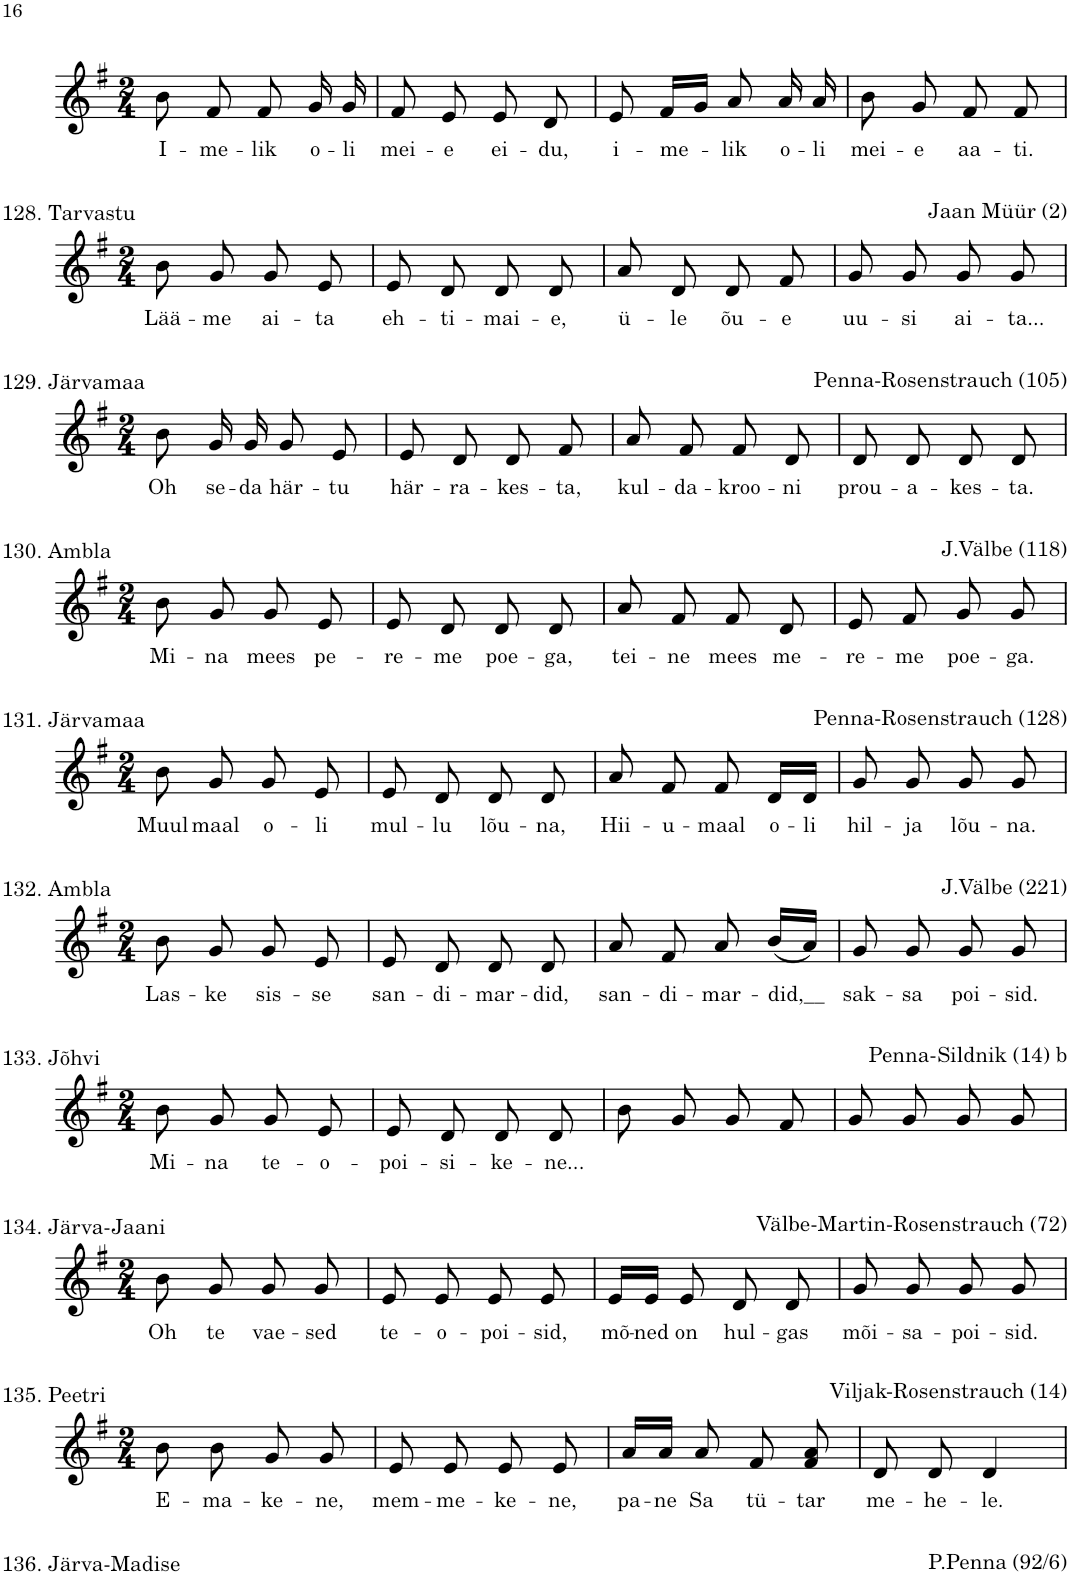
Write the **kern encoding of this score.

**kern	**text
*part1	*part1
*staff1	*staff1
*I"Piano	*
*I'Pno.	*
!!LO:PB:g=z
*clefG2	*
*k[f#]	*
*M2/4	*
=1	=1
!	!LO:LY:b
8b\	I-
!	!LO:LY:b
8f#/	-me-
!	!LO:LY:b
8f#/	-lik
!	!LO:LY:b
16g/	o-
!	!LO:LY:b
16g/	-li
=2	=2
!	!LO:LY:b
8f#/	mei-
!	!LO:LY:b
8e/	-e
!	!LO:LY:b
8e/	ei-
!	!LO:LY:b
8d/	-du,
=3	=3
!	!LO:LY:b
8e/	i-
!	!LO:LY:b
16f#/LL	-me-
16g/JJ	.
!	!LO:LY:b
8a/	-lik
!	!LO:LY:b
16a/	o-
!	!LO:LY:b
16a/	-li
=4	=4
!	!LO:LY:b
8b\	mei-
!	!LO:LY:b
8g/	-e
!	!LO:LY:b
8f#/	aa-
!	!LO:LY:b
8f#/	-ti.
!!LO:LB:g=z
=1	=1
*k[f#]	*
*M2/4	*
!	!LO:LY:b
8b\	Lää-
!	!LO:LY:b
8g/	-me
!	!LO:LY:b
8g/	ai-
!	!LO:LY:b
8e/	-ta
=2	=2
!	!LO:LY:b
8e/	eh-
!	!LO:LY:b
8d/	-ti-
!	!LO:LY:b
8d/	-mai-
!	!LO:LY:b
8d/	-e,
=3	=3
!	!LO:LY:b
8a/	ü-
!	!LO:LY:b
8d/	-le
!	!LO:LY:b
8d/	õu-
!	!LO:LY:b
8f#/	-e
=4	=4
!	!LO:LY:b
8g/	uu-
!	!LO:LY:b
8g/	-si
!	!LO:LY:b
8g/	ai-
!	!LO:LY:b
8g/	-ta...
!!LO:LB:g=z
=1	=1
*k[f#]	*
*M2/4	*
!	!LO:LY:b
8b\	Oh
!	!LO:LY:b
16g/	se-
!	!LO:LY:b
16g/	-da
!	!LO:LY:b
8g/	här-
!	!LO:LY:b
8e/	-tu
=2	=2
!	!LO:LY:b
8e/	här-
!	!LO:LY:b
8d/	-ra-
!	!LO:LY:b
8d/	-kes-
!	!LO:LY:b
8f#/	-ta,
=3	=3
!	!LO:LY:b
8a/	kul-
!	!LO:LY:b
8f#/	-da-
!	!LO:LY:b
8f#/	-kroo-
!	!LO:LY:b
8d/	-ni
=4	=4
!	!LO:LY:b
8d/	prou-
!	!LO:LY:b
8d/	-a-
!	!LO:LY:b
8d/	-kes-
!	!LO:LY:b
8d/	-ta.
!!LO:LB:g=z
=1	=1
*k[f#]	*
*M2/4	*
!	!LO:LY:b
8b\	Mi-
!	!LO:LY:b
8g/	-na
!	!LO:LY:b
8g/	mees
!	!LO:LY:b
8e/	pe-
=2	=2
!	!LO:LY:b
8e/	-re-
!	!LO:LY:b
8d/	-me
!	!LO:LY:b
8d/	poe-
!	!LO:LY:b
8d/	-ga,
=3	=3
!	!LO:LY:b
8a/	tei-
!	!LO:LY:b
8f#/	-ne
!	!LO:LY:b
8f#/	mees
!	!LO:LY:b
8d/	me-
=4	=4
!	!LO:LY:b
8e/	-re-
!	!LO:LY:b
8f#/	-me
!	!LO:LY:b
8g/	poe-
!	!LO:LY:b
8g/	-ga.
!!LO:LB:g=z
=1	=1
*k[f#]	*
*M2/4	*
!	!LO:LY:b
8b\	Muul
!	!LO:LY:b
8g/	maal
!	!LO:LY:b
8g/	o-
!	!LO:LY:b
8e/	-li
=2	=2
!	!LO:LY:b
8e/	mul-
!	!LO:LY:b
8d/	-lu
!	!LO:LY:b
8d/	lõu-
!	!LO:LY:b
8d/	-na,
=3	=3
!	!LO:LY:b
8a/	Hii-
!	!LO:LY:b
8f#/	-u-
!	!LO:LY:b
8f#/	-maal
!	!LO:LY:b
16d/LL	o-
!	!LO:LY:b
16d/JJ	-li
=4	=4
!	!LO:LY:b
8g/	hil-
!	!LO:LY:b
8g/	-ja
!	!LO:LY:b
8g/	lõu-
!	!LO:LY:b
8g/	-na.
!!LO:LB:g=z
=1	=1
*k[f#]	*
*M2/4	*
!	!LO:LY:b
8b\	Las-
!	!LO:LY:b
8g/	-ke
!	!LO:LY:b
8g/	sis-
!	!LO:LY:b
8e/	-se
=2	=2
!	!LO:LY:b
8e/	san-
!	!LO:LY:b
8d/	-di-
!	!LO:LY:b
8d/	-mar-
!	!LO:LY:b
8d/	-did,
=3	=3
!	!LO:LY:b
8a/	san-
!	!LO:LY:b
8f#/	-di-
!	!LO:LY:b
8a/	-mar-
!	!LO:LY:b
(16b/LL	-did,__
16a/JJ)	.
=4	=4
!	!LO:LY:b
8g/	sak-
!	!LO:LY:b
8g/	-sa
!	!LO:LY:b
8g/	poi-
!	!LO:LY:b
8g/	-sid.
!!LO:LB:g=z
=1	=1
*k[f#]	*
*M2/4	*
!	!LO:LY:b
8b\	Mi-
!	!LO:LY:b
8g/	-na
!	!LO:LY:b
8g/	te-
!	!LO:LY:b
8e/	-o-
=2	=2
!	!LO:LY:b
8e/	-poi-
!	!LO:LY:b
8d/	-si-
!	!LO:LY:b
8d/	-ke-
!	!LO:LY:b
8d/	-ne...
=3	=3
8b\	.
8g/	.
8g/	.
8f#/	.
=4	=4
8g/	.
8g/	.
8g/	.
8g/	.
!!LO:LB:g=z
=1	=1
*k[f#]	*
*M2/4	*
!	!LO:LY:b
8b\	Oh
!	!LO:LY:b
8g/	te
!	!LO:LY:b
8g/	vae-
!	!LO:LY:b
8g/	-sed
=2	=2
!	!LO:LY:b
8e/	te-
!	!LO:LY:b
8e/	-o-
!	!LO:LY:b
8e/	-poi-
!	!LO:LY:b
8e/	-sid,
=3	=3
!	!LO:LY:b
16e/LL	mõ-
!	!LO:LY:b
16e/JJ	-ned
!	!LO:LY:b
8e/	on
!	!LO:LY:b
8d/	hul-
!	!LO:LY:b
8d/	-gas
=4	=4
!	!LO:LY:b
8g/	mõi-
!	!LO:LY:b
8g/	-sa-
!	!LO:LY:b
8g/	-poi-
!	!LO:LY:b
8g/	-sid.
!!LO:LB:g=z
=1	=1
*k[f#]	*
*M2/4	*
!	!LO:LY:b
8b\	E-
!	!LO:LY:b
8b\	-ma-
!	!LO:LY:b
8g/	-ke-
!	!LO:LY:b
8g/	-ne,
=2	=2
!	!LO:LY:b
8e/	mem-
!	!LO:LY:b
8e/	-me-
!	!LO:LY:b
8e/	-ke-
!	!LO:LY:b
8e/	-ne,
=3	=3
!	!LO:LY:b
16a/LL	pa-
!	!LO:LY:b
16a/JJ	-ne
!	!LO:LY:b
8a/	Sa
!	!LO:LY:b
8f#/	tü-
!	!LO:LY:b
8f#/ 8a/	-tar
=4	=4
!	!LO:LY:b
8d/	me-
!	!LO:LY:b
8d/	-he-
!	!LO:LY:b
4d/	-le.
=	=
*-	*-
